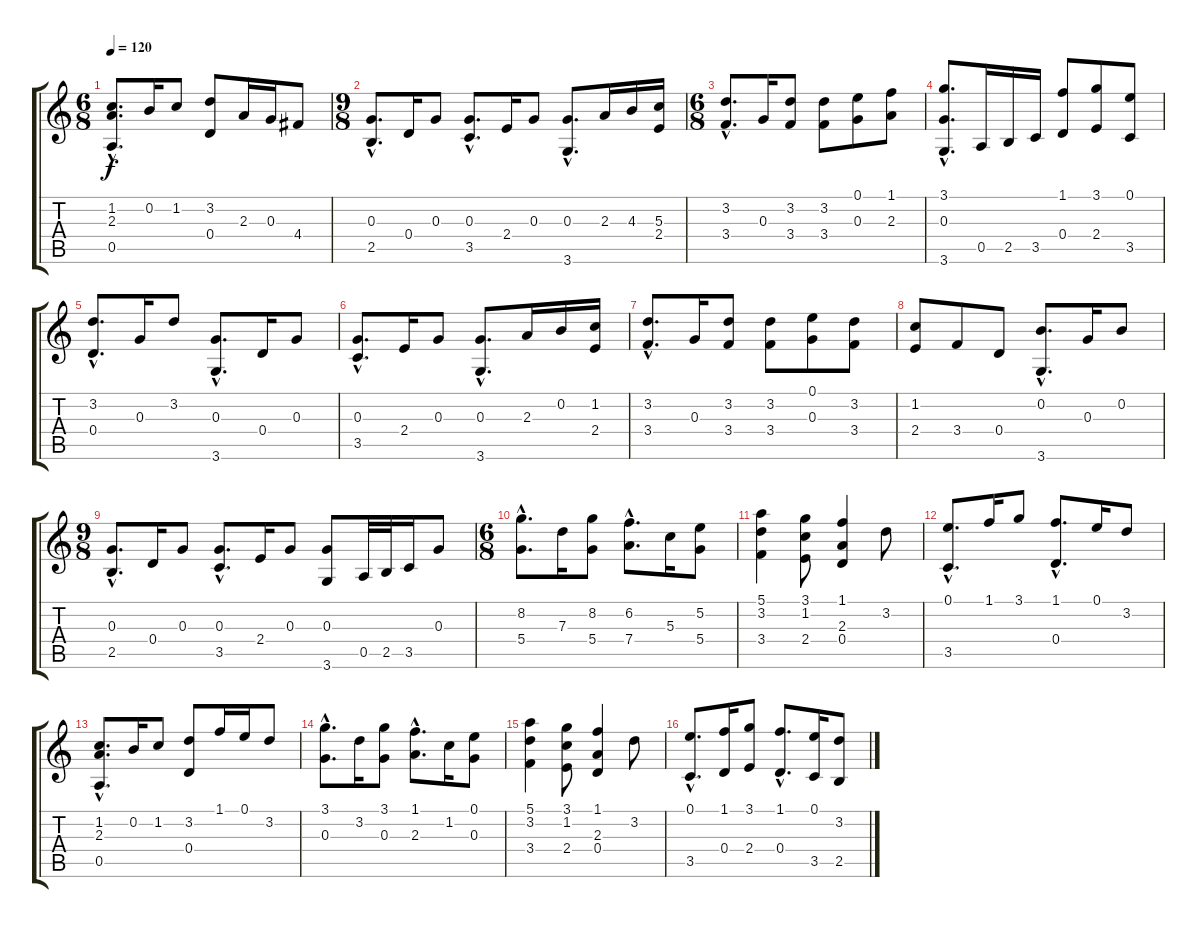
\track "" {instrument acousticguitarnylon}
\staff {score tabs}
\tuning (E4 B3 G3 D3 A2 E2) {hide}
\ts (6 8)
\tempo 120
\clef g2
\ks c
(1.2{hac} 2.3{hac} 0.5{hac}).8{d dy f} 0.2.16 1.2.8 (3.2 0.4).8 2.3.16 0.3.16 4.4.8 |
\ts (9 8)
(0.3{hac} 2.5{hac}).8{d} 0.4.16 0.3.8 (0.3{hac} 3.5{hac}).8{d} 2.4.16 0.3.8 (0.3{hac} 3.6{hac}).8{d} 2.3.16 4.3.16 (5.3 2.4).16 |
\ts (6 8)
(3.2{hac} 3.4{hac}).8{d} 0.3.16 (3.2 3.4).8 (3.2 3.4).8 (0.1 0.3).8 (1.1 2.3).8 |
(3.1{hac} 0.3{hac} 3.6{hac}).8{d} 0.5.16 2.5.16 3.5.16 (1.1 0.4).8 (3.1 2.4).8 (0.1 3.5).8 |
(3.2{hac} 0.4{hac}).8{d} 0.3.16 3.2.8 (0.3{hac} 3.6{hac}).8{d} 0.4.16 0.3.8 |
(0.3{hac} 3.5{hac}).8{d} 2.4.16 0.3.8 (0.3{hac} 3.6{hac}).8{d} 2.3.16 0.2.16 (1.2 2.4).16 |
(3.2{hac} 3.4{hac}).8{d} 0.3.16 (3.2 3.4).8 (3.2 3.4).8 (0.1 0.3).8 (3.2 3.4).8 |
(1.2 2.4).8 3.4.8 0.4.8 (0.2{hac} 3.6{hac}).8{d} 0.3.16 0.2.8 |
\ts (9 8)
(0.3{hac} 2.5{hac}).8{d} 0.4.16 0.3.8 (0.3{hac} 3.5{hac}).8{d} 2.4.16 0.3.8 (0.3 3.6).8 0.5.32 2.5.32 3.5.16 0.3.8 |
\ts (6 8)
(8.2{hac} 5.4{hac}).8{d} 7.3.16 (8.2 5.4).8 (6.2{hac} 7.4{hac}).8{d} 5.3.16 (5.2 5.4).8 |
(5.1 3.2 3.4).4 (3.1 1.2 2.4).8 (1.1 2.3 0.4).4 3.2.8 |
(0.1{hac} 3.5{hac}).8{d} 1.1.16 3.1.8 (1.1{hac} 0.4{hac}).8{d} 0.1.16 3.2.8 |
(1.2{hac} 2.3{hac} 0.5{hac}).8{d} 0.2.16 1.2.8 (3.2 0.4).8 1.1.16 0.1.16 3.2.8 |
(3.1{hac} 0.3{hac}).8{d} 3.2.16 (3.1 0.3).8 (1.1{hac} 2.3{hac}).8{d} 1.2.16 (0.1 0.3).8 |
(5.1 3.2 3.4).4 (3.1 1.2 2.4).8 (1.1 2.3 0.4).4 3.2.8 |
(0.1{hac} 3.5{hac}).8{d} (1.1 0.4).16 (3.1 2.4).8 (1.1{hac} 0.4{hac}).8{d} (0.1 3.5).16 (3.2 2.5).8
